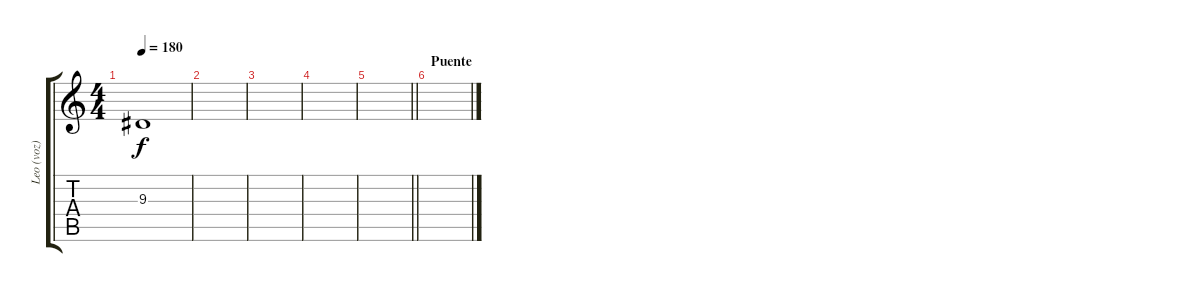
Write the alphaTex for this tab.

\track ("Leo (voz)" "Leo (voz)") {instrument oboe}
\staff {score tabs}
\tuning (Eb4 Bb3 Gb3 Db3 Ab2 Eb2) {hide}
\ts (4 4)
\tempo 180
\clef g2
\ks c
9.3.1{dy f} |
|
|
|
\barLineRight lightlight
|
\section ("" "Puente")
